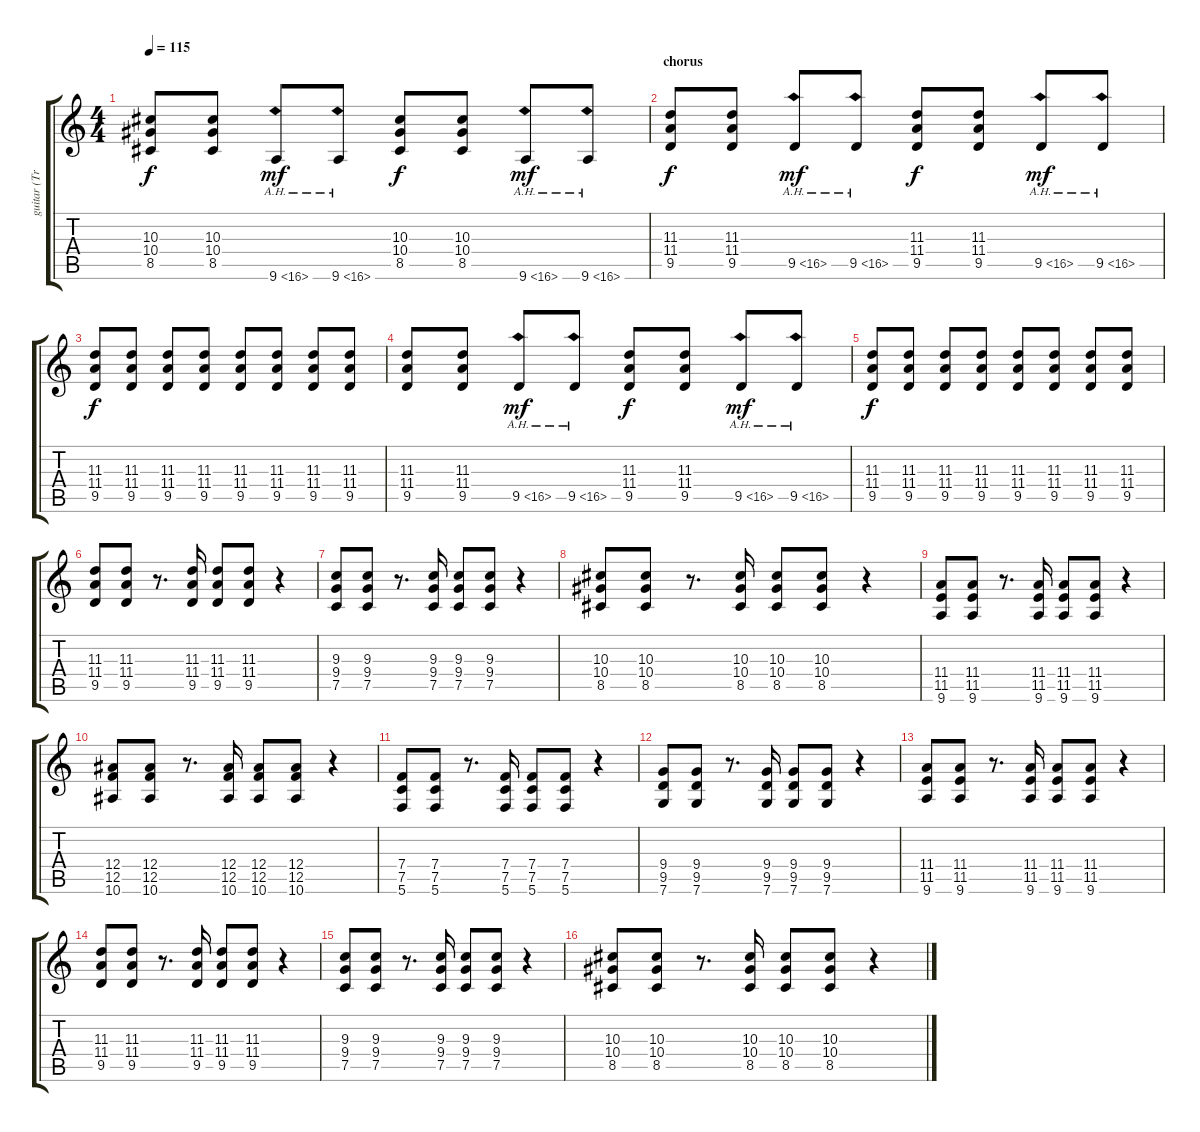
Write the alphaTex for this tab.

\track ("guitar (Troy Van Leeuwen)" "guitar (Tr") {instrument overdrivenguitar}
\staff {score tabs}
\tuning (C4 G3 Eb3 Bb2 F2 C2) {hide}
\ts (4 4)
\tempo 115
\clef g2
\ks c
(10.3 10.4 8.5).8{dy f} (10.3 10.4 8.5).8 9.6{ah 7}.8{dy mf} 9.6{ah 7}.8 (10.3 10.4 8.5).8{dy f} (10.3 10.4 8.5).8 9.6{ah 7}.8{dy mf} 9.6{ah 7}.8 |
\section ("" "chorus")
(11.3 11.4 9.5).8{dy f} (11.3 11.4 9.5).8 9.5{ah 7}.8{dy mf} 9.5{ah 7}.8 (11.3 11.4 9.5).8{dy f} (11.3 11.4 9.5).8 9.5{ah 7}.8{dy mf} 9.5{ah 7}.8 |
(11.3 11.4 9.5).8{dy f} (11.3 11.4 9.5).8 (11.3 11.4 9.5).8 (11.3 11.4 9.5).8 (11.3 11.4 9.5).8 (11.3 11.4 9.5).8 (11.3 11.4 9.5).8 (11.3 11.4 9.5).8 |
(11.3 11.4 9.5).8 (11.3 11.4 9.5).8 9.5{ah 7}.8{dy mf} 9.5{ah 7}.8 (11.3 11.4 9.5).8{dy f} (11.3 11.4 9.5).8 9.5{ah 7}.8{dy mf} 9.5{ah 7}.8 |
(11.3 11.4 9.5).8{dy f} (11.3 11.4 9.5).8 (11.3 11.4 9.5).8 (11.3 11.4 9.5).8 (11.3 11.4 9.5).8 (11.3 11.4 9.5).8 (11.3 11.4 9.5).8 (11.3 11.4 9.5).8 |
(11.3 11.4 9.5).8 (11.3 11.4 9.5).8 r.8{d} (11.3 11.4 9.5).16 (11.3 11.4 9.5).8 (11.3 11.4 9.5).8 r.4 |
(9.3 9.4 7.5).8 (9.3 9.4 7.5).8 r.8{d} (9.3 9.4 7.5).16 (9.3 9.4 7.5).8 (9.3 9.4 7.5).8 r.4 |
(10.3 10.4 8.5).8 (10.3 10.4 8.5).8 r.8{d} (10.3 10.4 8.5).16 (10.3 10.4 8.5).8 (10.3 10.4 8.5).8 r.4 |
(11.4 11.5 9.6).8 (11.4 11.5 9.6).8 r.8{d} (11.4 11.5 9.6).16 (11.4 11.5 9.6).8 (11.4 11.5 9.6).8 r.4 |
(12.4 12.5 10.6).8 (12.4 12.5 10.6).8 r.8{d} (12.4 12.5 10.6).16 (12.4 12.5 10.6).8 (12.4 12.5 10.6).8 r.4 |
(7.4 7.5 5.6).8 (7.4 7.5 5.6).8 r.8{d} (7.4 7.5 5.6).16 (7.4 7.5 5.6).8 (7.4 7.5 5.6).8 r.4 |
(9.4 9.5 7.6).8 (9.4 9.5 7.6).8 r.8{d} (9.4 9.5 7.6).16 (9.4 9.5 7.6).8 (9.4 9.5 7.6).8 r.4 |
(11.4 11.5 9.6).8 (11.4 11.5 9.6).8 r.8{d} (11.4 11.5 9.6).16 (11.4 11.5 9.6).8 (11.4 11.5 9.6).8 r.4 |
(11.3 11.4 9.5).8 (11.3 11.4 9.5).8 r.8{d} (11.3 11.4 9.5).16 (11.3 11.4 9.5).8 (11.3 11.4 9.5).8 r.4 |
(9.3 9.4 7.5).8 (9.3 9.4 7.5).8 r.8{d} (9.3 9.4 7.5).16 (9.3 9.4 7.5).8 (9.3 9.4 7.5).8 r.4 |
(10.3 10.4 8.5).8 (10.3 10.4 8.5).8 r.8{d} (10.3 10.4 8.5).16 (10.3 10.4 8.5).8 (10.3 10.4 8.5).8 r.4
